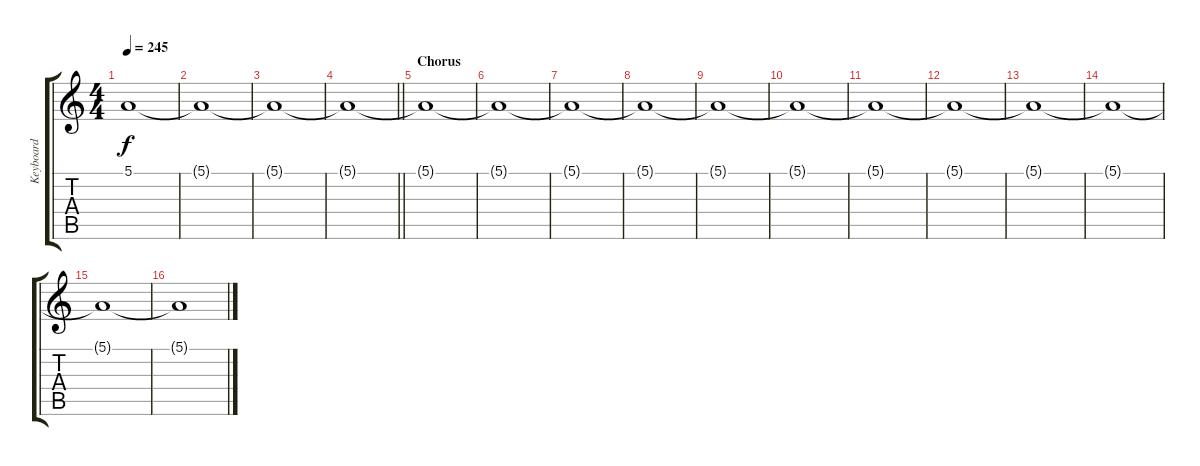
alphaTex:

\track ("Keyboard" "Keyboard") {instrument tremolostrings}
\staff {score tabs}
\tuning (E4 B3 G3 D3 A2 E2) {hide}
\ts (4 4)
\tempo 245
\clef g2
\ks c
5.1{t}.1{dy f} |
5.1{t}.1 |
5.1{t}.1 |
\barLineRight lightlight
5.1{t}.1 |
\section ("" "Chorus")
5.1{t}.1 |
5.1{t}.1 |
5.1{t}.1 |
5.1{t}.1 |
5.1{t}.1 |
5.1{t}.1 |
5.1{t}.1 |
5.1{t}.1 |
5.1{t}.1 |
5.1{t}.1 |
5.1{t}.1 |
5.1{t}.1
